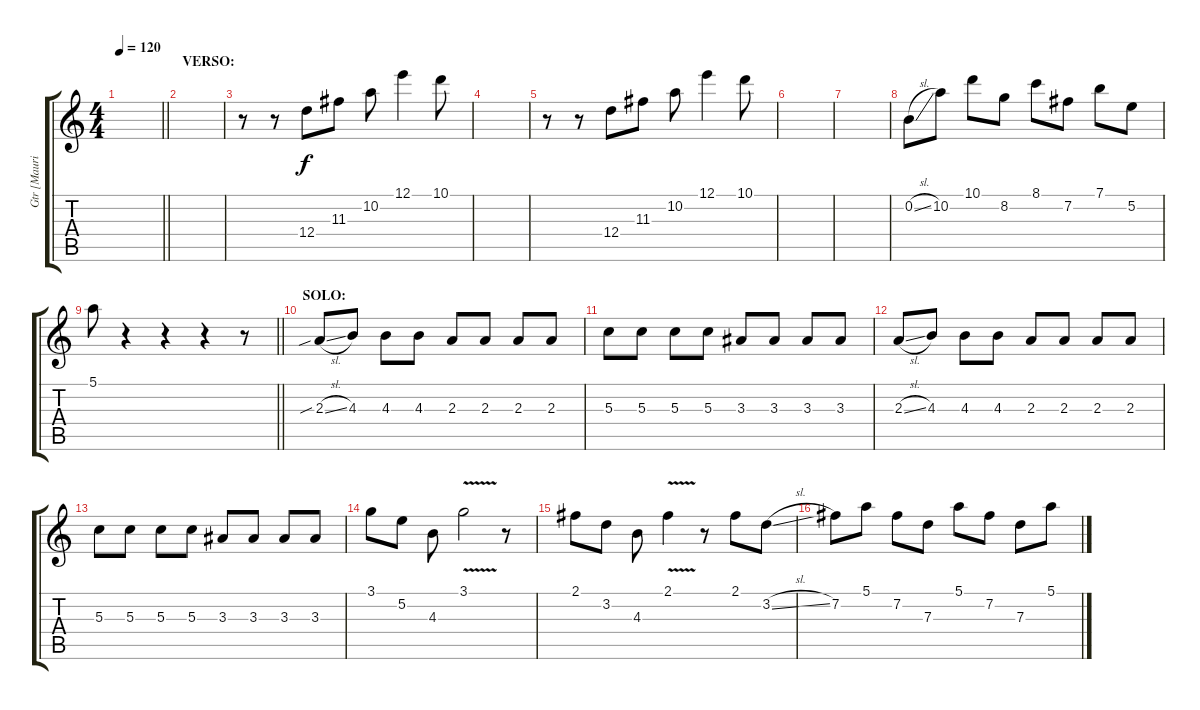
\track ("Gtr [Mauricio Durán]" "Gtr [Mauri") {instrument electricguitarjazz}
\staff {score tabs}
\tuning (E4 B3 G3 D3 A2 E2) {hide}
\ts (4 4)
\tempo 120
\clef g2
\barLineRight lightlight
\ks c
|
\section ("" "VERSO: ")
|
r.8 r.8 12.4.8 11.3.8 10.2.8 12.1.4 10.1.8 |
|
r.8 r.8 12.4.8 11.3.8 10.2.8 12.1.4 10.1.8 |
|
|
0.2{sl}.8 10.2.8 10.1.8 8.2.8 8.1.8 7.2.8 7.1.8 5.2.8 |
\barLineRight lightlight
5.1.8 r.4 r.4 r.4 r.8 |
\section ("" "SOLO:")
2.3{sib sl}.8 4.3.8 4.3.8 4.3.8 2.3.8 2.3.8 2.3.8 2.3.8 |
5.3.8 5.3.8 5.3.8 5.3.8 3.3.8 3.3.8 3.3.8 3.3.8 |
2.3{sl}.8 4.3.8 4.3.8 4.3.8 2.3.8 2.3.8 2.3.8 2.3.8 |
5.3.8 5.3.8 5.3.8 5.3.8 3.3.8 3.3.8 3.3.8 3.3.8 |
3.1.8 5.2.8 4.3.8 3.1{v}.2 r.8 |
2.1.8 3.2.8 4.3.8 2.1{v}.4 r.8 2.1.8 3.2{sl}.8 |
7.2.8 5.1.8 7.2.8 7.3.8 5.1.8 7.2.8 7.3.8 5.1.8
